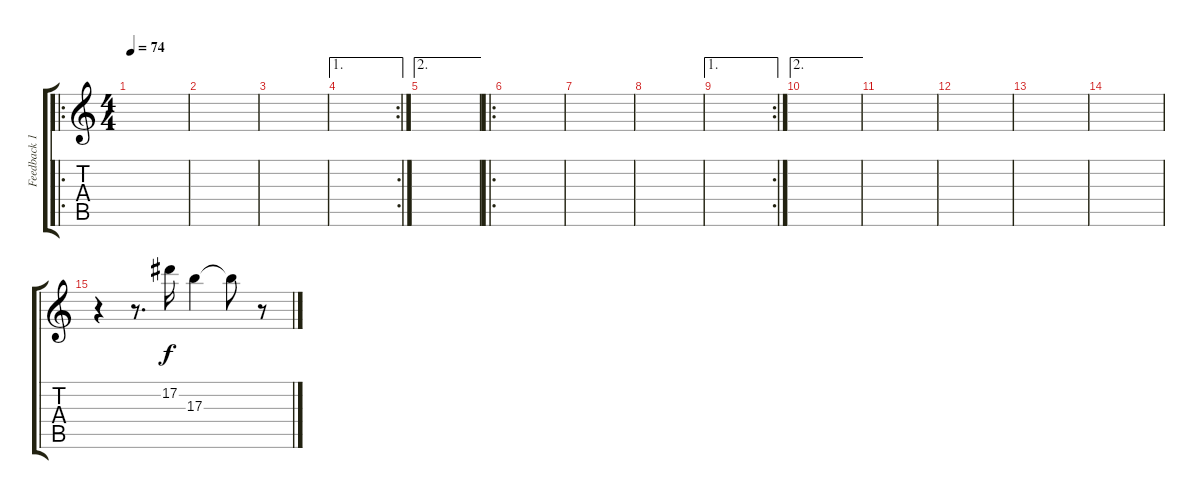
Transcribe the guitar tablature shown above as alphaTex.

\track ("Feedback 1" "Feedback 1") {instrument distortionguitar}
\staff {score tabs}
\tuning (Eb4 Bb3 Gb3 Db3 Ab2 Eb2) {hide}
\ro
\ts (4 4)
\tempo 74
\clef g2
\ks c
|
|
|
\ae 1
\rc 2
|
\ae 2
|
\ro
|
|
|
\ae 1
\rc 2
|
\ae 2
|
|
|
|
|
r.4{volume 6} r.8{d} 17.2.16{volume 16} 17.3.4 17.3{t}.8{dy f} r.8
